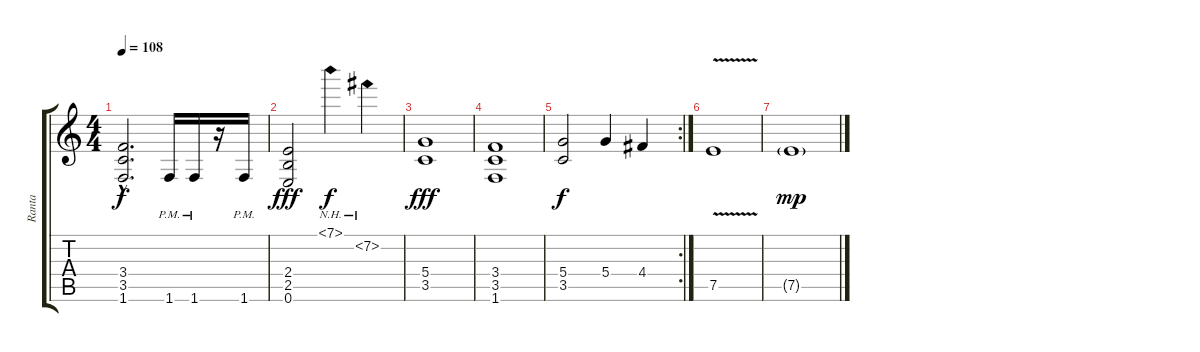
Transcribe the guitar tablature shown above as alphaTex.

\track ("Ranta" "Ranta") {instrument distortionguitar}
\staff {score tabs}
\tuning (E4 B3 G3 D3 A2 E2) {hide}
\ts (4 4)
\tempo 108
\clef g2
\ks c
(3.4{hac} 3.5{hac} 1.6{hac}).2{d dy f} 1.6{pm}.16 1.6{pm}.16 r.16 1.6{pm}.16 |
(2.4 2.5 0.6).2{dy fff} 7.1{nh}.4{dy f} 7.2{nh}.4 |
(5.4 3.5).1{dy fff} |
(3.4 3.5 1.6).1 |
\rc 2
(5.4 3.5).2{dy f} 5.4.4 4.4.4 |
7.5{v}.1 |
7.5{g}.1{dy mp}
